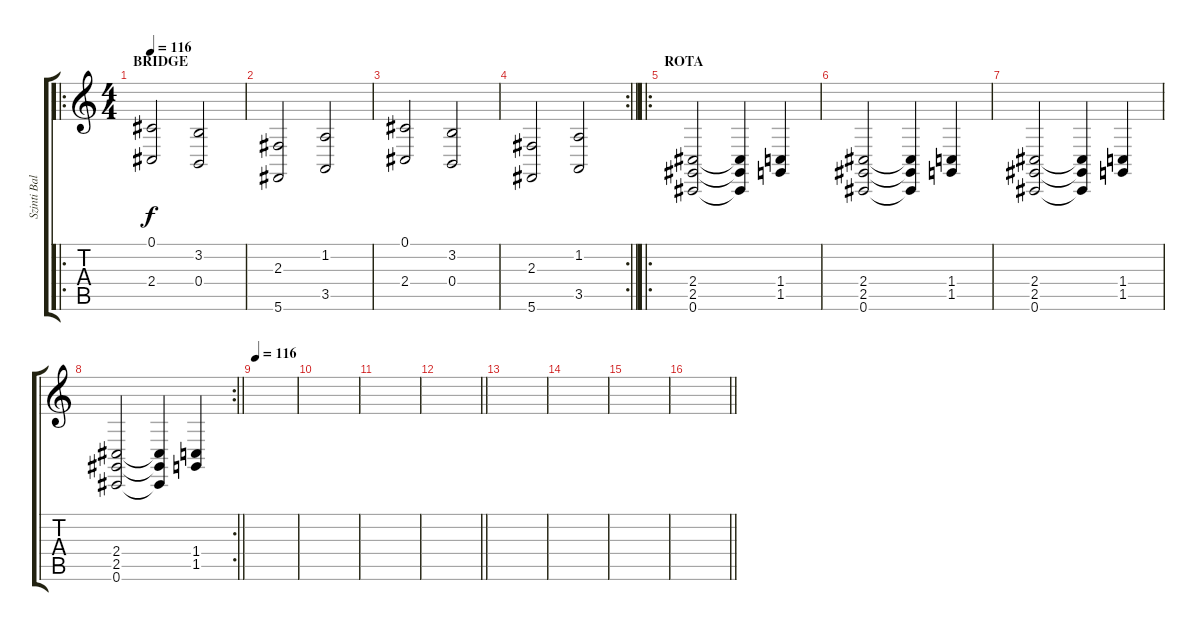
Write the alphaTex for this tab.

\track ("Szinti Bal" "Szinti Bal") {instrument stringensemble1}
\staff {score tabs}
\tuning (Db4 Ab3 E3 B2 Gb2 Db2) {hide}
\ro
\ts (4 4)
\section ("" "BRIDGE")
\tempo 116
\clef g2
\ks c
(0.1 2.4).2{dy f} (3.2 0.4).2 |
(2.3 5.6).2 (1.2 3.5).2 |
(0.1 2.4).2 (3.2 0.4).2 |
\rc 2
\barLineRight lightlight
(2.3 5.6).2 (1.2 3.5).2 |
\ro
\section ("" "ROTA")
(2.4 2.5 0.6).2 (2.4{t} 2.5{t} 0.6{t}).4 (1.4 1.5).4 |
(2.4 2.5 0.6).2 (2.4{t} 2.5{t} 0.6{t}).4 (1.4 1.5).4 |
(2.4 2.5 0.6).2 (2.4{t} 2.5{t} 0.6{t}).4 (1.4 1.5).4 |
\rc 2
\barLineRight lightlight
(2.4 2.5 0.6).2 (2.4{t} 2.5{t} 0.6{t}).4 (1.4 1.5).4 |
\tempo 116
|
|
|
\barLineRight lightlight
|
|
|
|
\barLineRight lightlight
